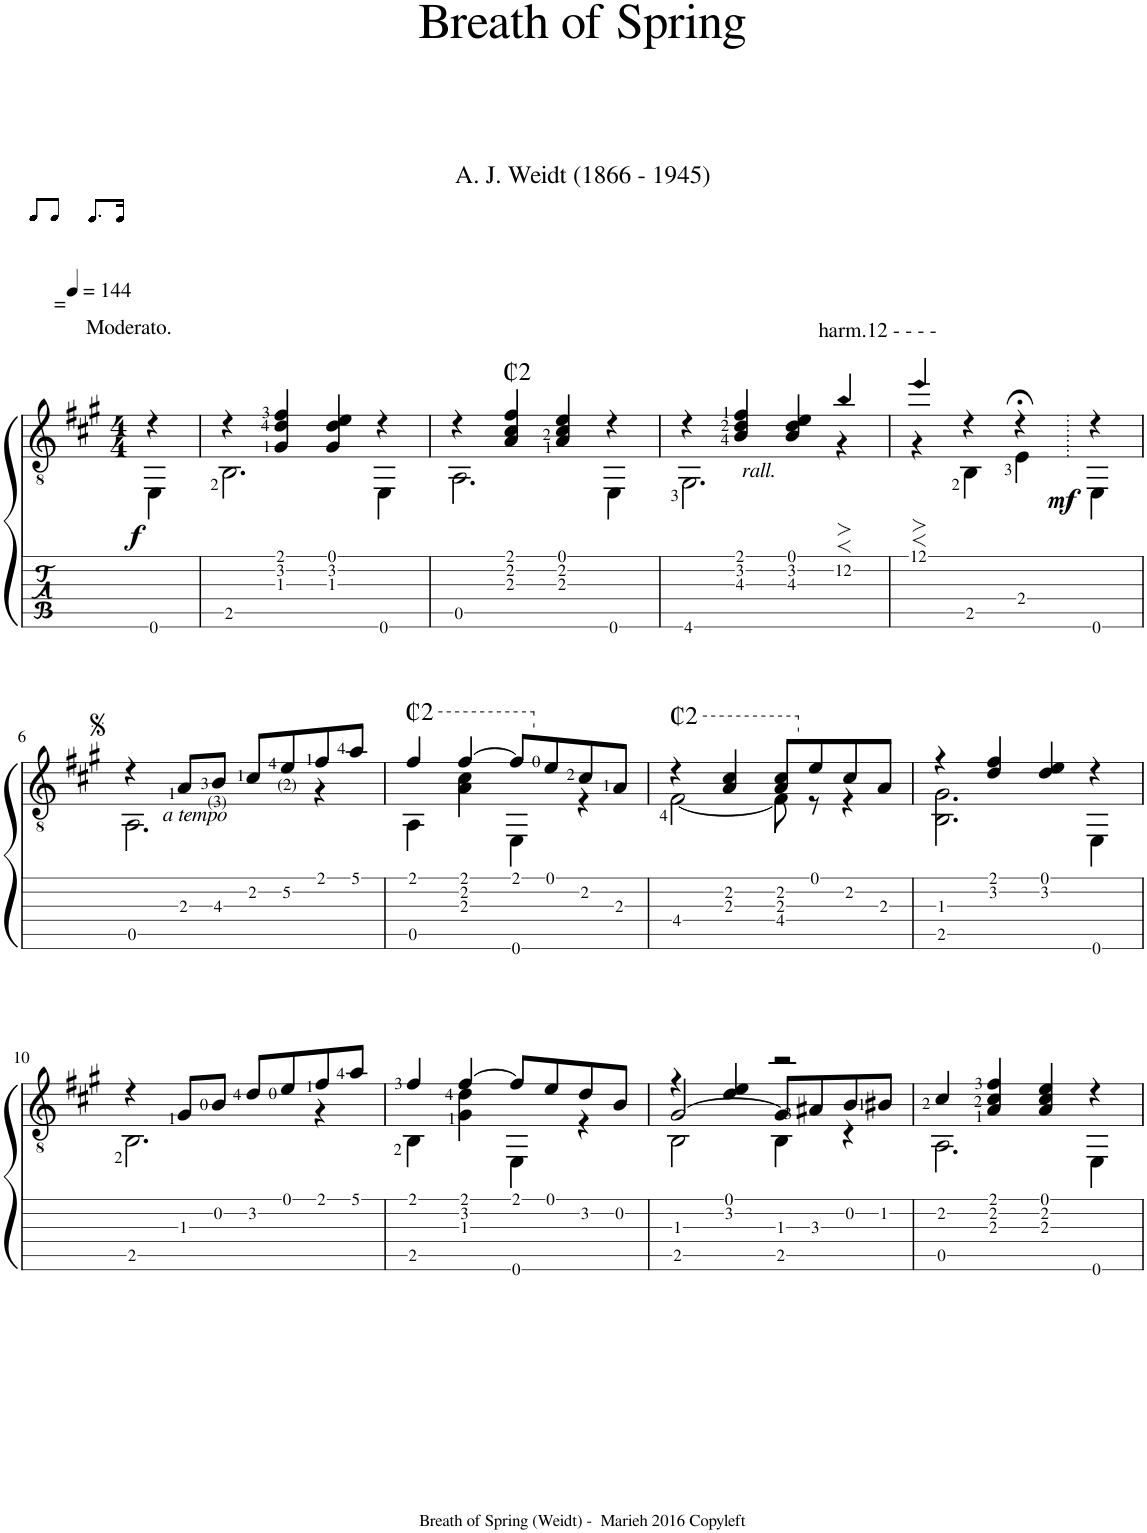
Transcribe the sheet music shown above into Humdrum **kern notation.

**kern	**kern	**dynam
*part2	*part1	*part1
*staff2	*staff1	*staff1
*I"Guitare classique [Tablature]	*I"Guitare classique	*
*stria6	*	*
*	*clefGv2	*
*k[f#c#g#]	*k[f#c#g#]	*
*M4/4	*M4/4	*
*MM144	*MM144	*
=1	=1	=1
*^	*^	*
!	!	!LO:TX:a:t=Moderato.	!	!
!	!	!	!	!LO:DY:b
4r	4EE	4r	4EE\	f
=2	=2	=2	=2	=2
!	!	!LO:TX:a:t==	!	!
4r	2.BB	4r	2.BB\	.
4G# 4d 4f#	.	4G#/ 4d/ 4f#/	.	.
4G# 4d 4e	.	4G#/ 4d/ 4e/	.	.
4r	4EE	4r	4EE\	.
=3	=3	=3	=3	=3
4r	2.AA	4r	2.AA\	.
!	!	!LO:TX:a:t=₵2	!	!
4A 4c# 4f#	.	4A/ 4c#/ 4f#/	.	.
4A 4c# 4e	.	4A/ 4c#/ 4e/	.	.
4r	4EE	4r	4EE\	.
=4	=4	=4	=4	=4
4r	2.GG#	4r	2.GG#\	.
!	!	!LO:TX:b:i:t=rall.	!	!
4B 4d 4f#	.	4B/ 4d/ 4f#/	.	.
4B 4d 4e	.	4B/ 4d/ 4e/	.	.
!	!	!LO:TX:a:t=harm.12 - - - -	!	!
4b>>	4r	4b/	4r	.
=5	=5	=5	=5	=5
4ee>>	4r	4ee/	4r	.
4r	4BB	4r	4BB\	.
!	!	!	!	!LO:DY:b
4r;<	4E	4r;<	4E\	mf
4r	4EE	4r	4EE\	.
!!LO:LB:g=z	!!
=6	=6	=6	=6	=6
4r	2.AA	4r	2.AA\	.
!	!	!LO:TX:b:i:t=a tempo	!	!
8AL	.	8A/L	.	.
8BJ	.	8B/J	.	.
8c#L	.	8c#/L	.	.
8eJ	.	8e/	.	.
8f#L	4r	8f#/	4r	.
8aJ	.	8a/J	.	.
=7	=7	=7	=7	=7
!	!	!LO:TX:a:t=₵2	!	!
4f#	4AA	4f#/	4AA\	.
[4f#	4A 4c#	[4f#/	4A\ 4c#\	.
8f#L]	4EE	8f#/L]	4EE\	.
8eJ	.	8e/	.	.
8c#L	4r	8c#/	4r	.
8AJ	.	8A/J	.	.
=8	=8	=8	=8	=8
!	!	!LO:TX:a:t=₵2	!	!
4r	[2F#	4r	[2F#\	.
4A 4c#	.	4A/ 4c#/	.	.
8A\ 8c#\L	8F#]	8A/ 8c#/L	8F#\]	.
8eJ	8r	8e/	8r	.
8c#L	4r	8c#/	4r	.
8AJ	.	8A/J	.	.
=9	=9	=9	=9	=9
4r	2.BB 2.G#	4r	2.BB\ 2.G#\	.
4d 4f#	.	4d/ 4f#/	.	.
4d 4e	.	4d/ 4e/	.	.
4r	4EE	4r	4EE\	.
!!LO:LB:g=z	!!
=10	=10	=10	=10	=10
4r	2.BB	4r	2.BB\	.
8G#L	.	8G#/L	.	.
8BJ	.	8B/J	.	.
8dL	.	8d/L	.	.
8eJ	.	8e/	.	.
8f#L	4r	8f#/	4r	.
8aJ	.	8a/J	.	.
=11	=11	=11	=11	=11
4f#	4BB	4f#/	4BB\	.
[4f#	4G# 4d	[4f#/	4G#\ 4d\	.
8f#L]	4EE	8f#/L]	4EE\	.
8eJ	.	8e/	.	.
8dL	4r	8d/	4r	.
8BJ	.	8B/J	.	.
=12	=12	=12	=12	=12
*	*^	*	*^	*
4r	[2G#	2BB	4r	[2G#/	2BB\	.
4d 4e	.	.	4d/ 4e/	.	.	.
2r	8G#L]	4BB	2r	8G#/L]	4BB\	.
.	8A#XJ	.	.	8A#X/	.	.
.	8BL	4r	.	8B/	4r	.
.	8B#XJ	.	.	8B#X/J	.	.
*	*v	*v	*	*	*	*
*	*	*	*v	*v	*
=13	=13	=13	=13	=13
4c#	2.AA	4c#/	2.AA\	.
4A 4c# 4f#	.	4A/ 4c#/ 4f#/	.	.
4A 4c# 4e	.	4A/ 4c#/ 4e/	.	.
4r	4EE	4r	4EE\	.
*v	*v	*	*	*
*	*v	*v	*
=	=	=
*-	*-	*-
